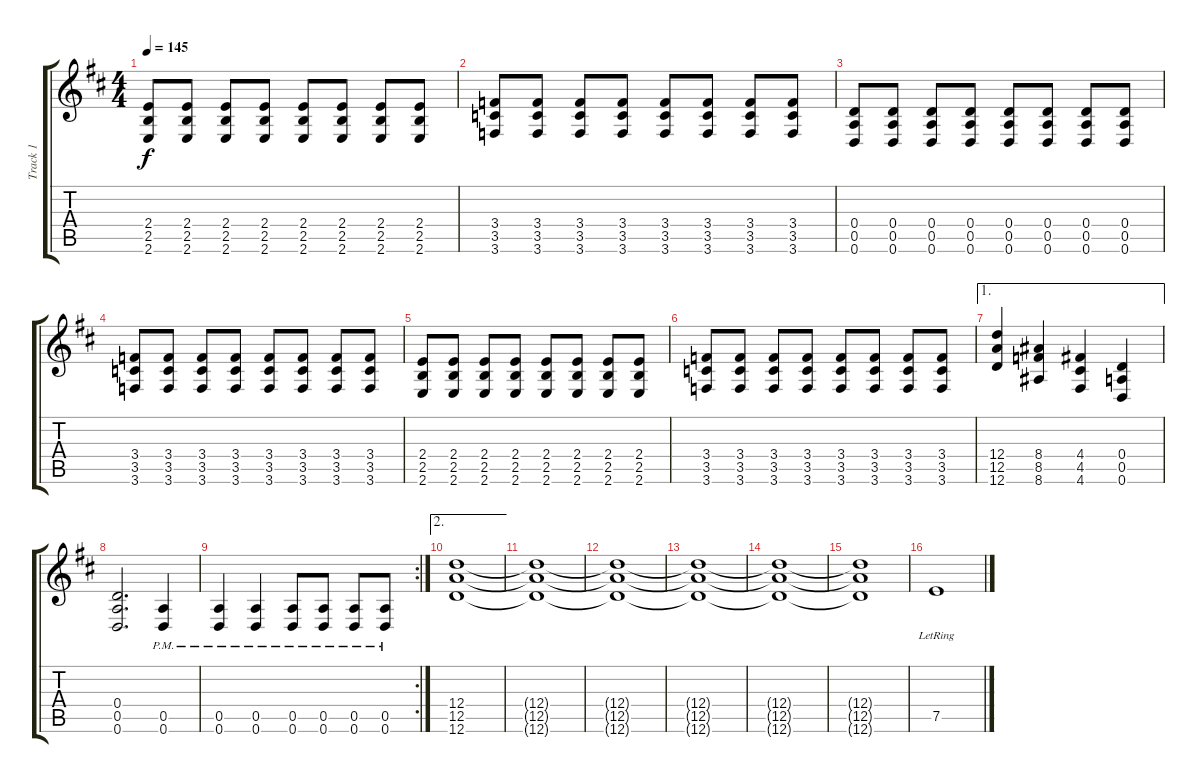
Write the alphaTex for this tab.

\track ("Track 1" "Track 1") {instrument distortionguitar}
\staff {score tabs}
\tuning (E4 B3 G3 D3 A2 D2) {hide}
\ts (4 4)
\tempo 145
\clef g2
\ks d
(2.4 2.5 2.6).8{dy f} (2.4 2.5 2.6).8 (2.4 2.5 2.6).8 (2.4 2.5 2.6).8 (2.4 2.5 2.6).8 (2.4 2.5 2.6).8 (2.4 2.5 2.6).8 (2.4 2.5 2.6).8 |
(3.4 3.5 3.6).8 (3.4 3.5 3.6).8 (3.4 3.5 3.6).8 (3.4 3.5 3.6).8 (3.4 3.5 3.6).8 (3.4 3.5 3.6).8 (3.4 3.5 3.6).8 (3.4 3.5 3.6).8 |
(0.4 0.5 0.6).8 (0.4 0.5 0.6).8 (0.4 0.5 0.6).8 (0.4 0.5 0.6).8 (0.4 0.5 0.6).8 (0.4 0.5 0.6).8 (0.4 0.5 0.6).8 (0.4 0.5 0.6).8 |
(3.4 3.5 3.6).8 (3.4 3.5 3.6).8 (3.4 3.5 3.6).8 (3.4 3.5 3.6).8 (3.4 3.5 3.6).8 (3.4 3.5 3.6).8 (3.4 3.5 3.6).8 (3.4 3.5 3.6).8 |
(2.4 2.5 2.6).8 (2.4 2.5 2.6).8 (2.4 2.5 2.6).8 (2.4 2.5 2.6).8 (2.4 2.5 2.6).8 (2.4 2.5 2.6).8 (2.4 2.5 2.6).8 (2.4 2.5 2.6).8 |
(3.4 3.5 3.6).8 (3.4 3.5 3.6).8 (3.4 3.5 3.6).8 (3.4 3.5 3.6).8 (3.4 3.5 3.6).8 (3.4 3.5 3.6).8 (3.4 3.5 3.6).8 (3.4 3.5 3.6).8 |
\ae 1
(12.4 12.5 12.6).4 (8.4 8.5 8.6).4 (4.4 4.5 4.6).4 (0.4 0.5 0.6).4 |
(0.4 0.5 0.6).2{d} (0.5{pm} 0.6{pm}).4 |
\rc 2
(0.5{pm} 0.6{pm}).4 (0.5{pm} 0.6{pm}).4 (0.5{pm} 0.6{pm}).8 (0.5{pm} 0.6{pm}).8 (0.5{pm} 0.6{pm}).8 (0.5{pm} 0.6{pm}).8 |
\ae 2
(12.4 12.5 12.6).1 |
(12.4{t} 12.5{t} 12.6{t}).1 |
(12.4{t} 12.5{t} 12.6{t}).1 |
(12.4{t} 12.5{t} 12.6{t}).1 |
(12.4{t} 12.5{t} 12.6{t}).1 |
(12.4{t} 12.5{t} 12.6{t}).1 |
7.5{lr}.1
